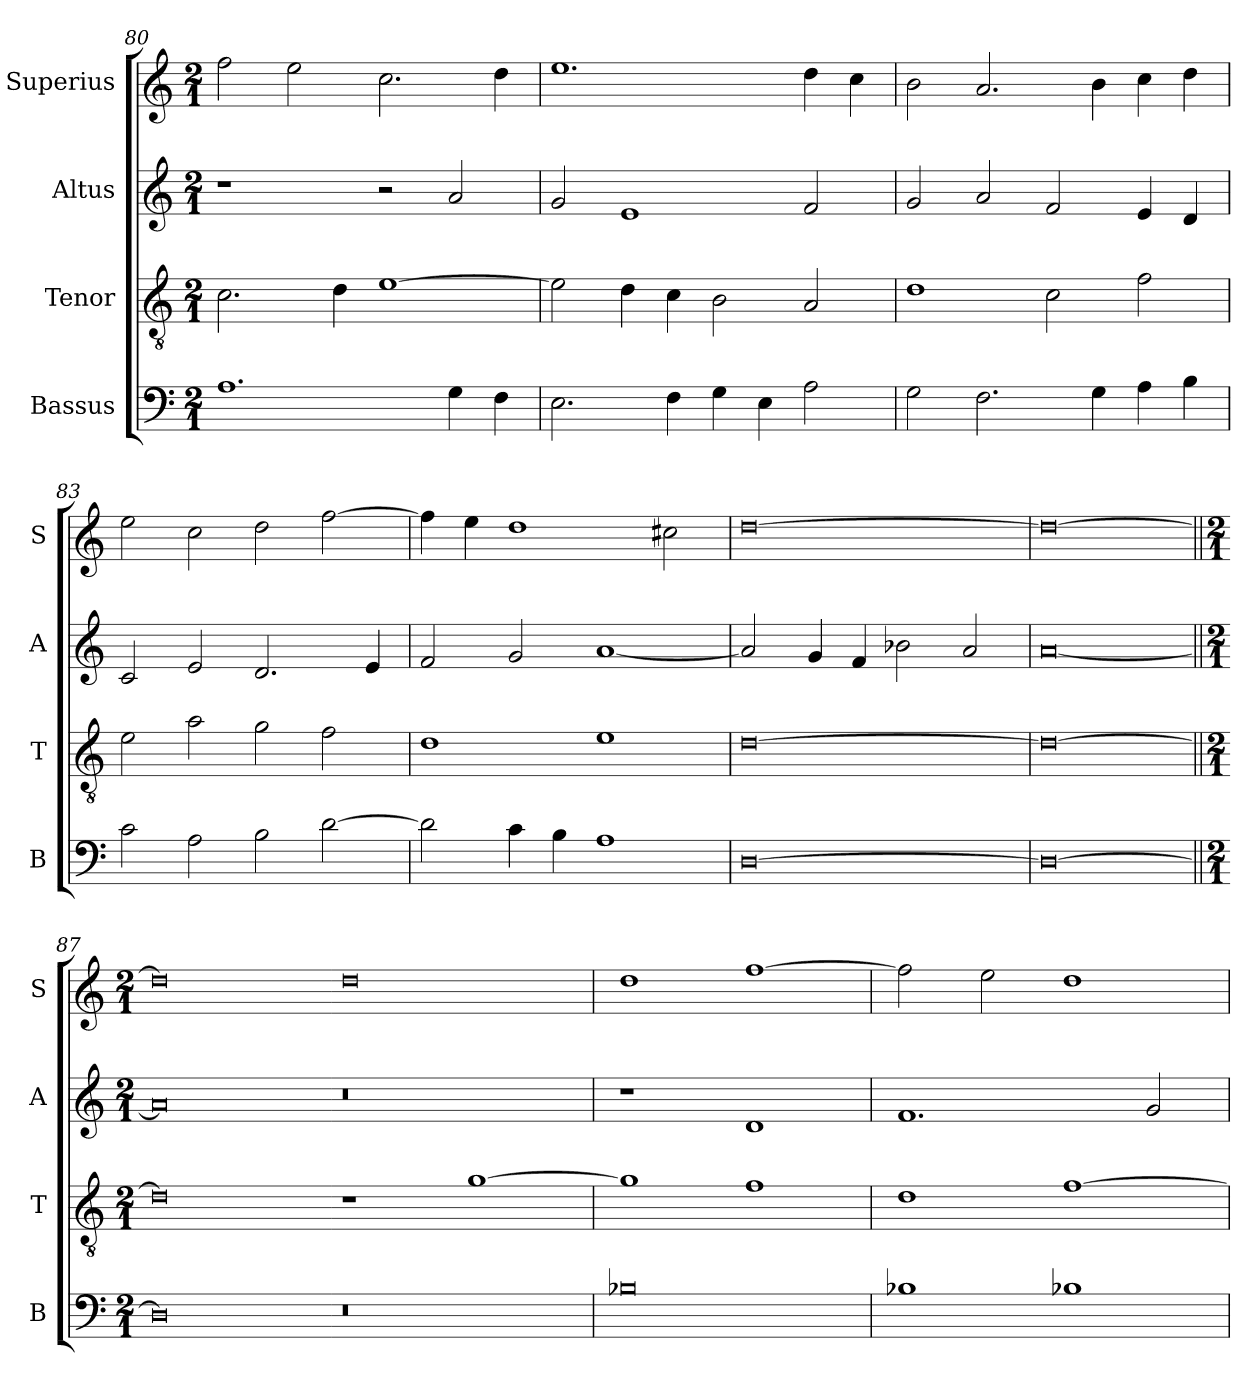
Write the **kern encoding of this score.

**kern	**kern	**kern	**kern
*part4	*part3	*part2	*part1
*staff4	*staff3	*staff2	*staff1
*I"Bassus	*I"Tenor	*I"Altus	*I"Superius
*I'B	*I'T	*I'A	*I'S
*clefF4	*clefGv2	*clefG2	*clefG2
*k[]	*k[]	*k[]	*k[]
*C:	*C:	*C:	*C:
*M2/1	*M2/1	*M2/1	*M2/1
=80	=80	=80	=80
1.A	2.c	1r	2ff
.	.	.	2ee
.	4d	.	.
.	[1e	2r	2.cc
4G	.	2a	.
4F	.	.	4dd
=81	=81	=81	=81
2.E	2e]	2g	1.ee
.	4d	1e	.
4F	4c	.	.
4G	2B	.	.
4E	.	.	.
2A	2A	2f	4dd
.	.	.	4cc
=82	=82	=82	=82
2G	1d	2g	2b
2.F	.	2a	2.a
.	2c	2f	.
4G	.	.	4b
4A	2f	4e	4cc
4B	.	4d	4dd
=83	=83	=83	=83
2c	2e	2c	2ee
2A	2a	2e	2cc
2B	2g	2.d	2dd
[2d	2f	.	[2ff
.	.	4e	.
=84	=84	=84	=84
2d]	1d	2f	4ff]
.	.	.	4ee
4c	.	2g	1dd
4B	.	.	.
1A	1e	[1a	.
.	.	.	2cc#X
=85	=85	=85	=85
[0D	[0d	2a]	[0dd
.	.	4g	.
.	.	4f	.
.	.	2b-X	.
.	.	2a	.
=86	=86	=86	=86
0D_	0d_	[0a	0dd_
=87||	=87||	=87||	=87||
*M2/1	*M2/1	*M2/1	*M2/1
0D]	0d]	0a]	0dd]
0r	1r	0r	0dd
.	[1g	.	.
=88	=88	=88	=88
0B-X	1g]	1r	1dd
.	1f	1d	[1ff
=89	=89	=89	=89
1B-X	1d	1.f	2ff]
.	.	.	2ee
1B-X	[1f	.	1dd
.	.	2g	.
=	=	=	=
*-	*-	*-	*-
